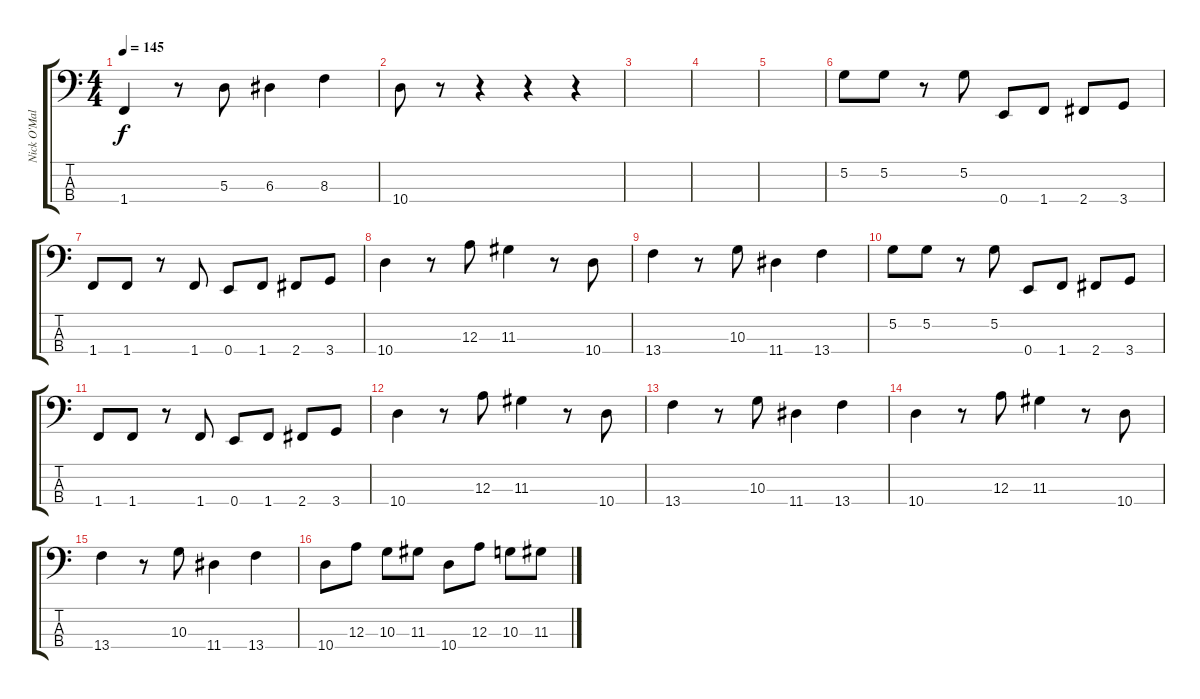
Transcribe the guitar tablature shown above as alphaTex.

\track ("Nick O'Malley (Bass)" "Nick O'Mal") {instrument electricbasspick bank 255}
\staff {score tabs}
\tuning (G2 D2 A1 E1) {hide}
\ts (4 4)
\tempo 145
\clef f4
\ks c
1.4.4{dy f} r.8 5.3.8 6.3.4 8.3.4 |
10.4.8 r.8 r.4 r.4 r.4 |
|
|
|
5.2.8 5.2.8 r.8 5.2.8 0.4.8 1.4.8 2.4.8 3.4.8 |
1.4.8 1.4.8 r.8 1.4.8 0.4.8 1.4.8 2.4.8 3.4.8 |
10.4.4 r.8 12.3.8 11.3.4 r.8 10.4.8 |
13.4.4 r.8 10.3.8 11.4.4 13.4.4 |
5.2.8 5.2.8 r.8 5.2.8 0.4.8 1.4.8 2.4.8 3.4.8 |
1.4.8 1.4.8 r.8 1.4.8 0.4.8 1.4.8 2.4.8 3.4.8 |
10.4.4 r.8 12.3.8 11.3.4 r.8 10.4.8 |
13.4.4 r.8 10.3.8 11.4.4 13.4.4 |
10.4.4 r.8 12.3.8 11.3.4 r.8 10.4.8 |
13.4.4 r.8 10.3.8 11.4.4 13.4.4 |
10.4.8 12.3.8 10.3.8 11.3.8 10.4.8 12.3.8 10.3.8 11.3.8
